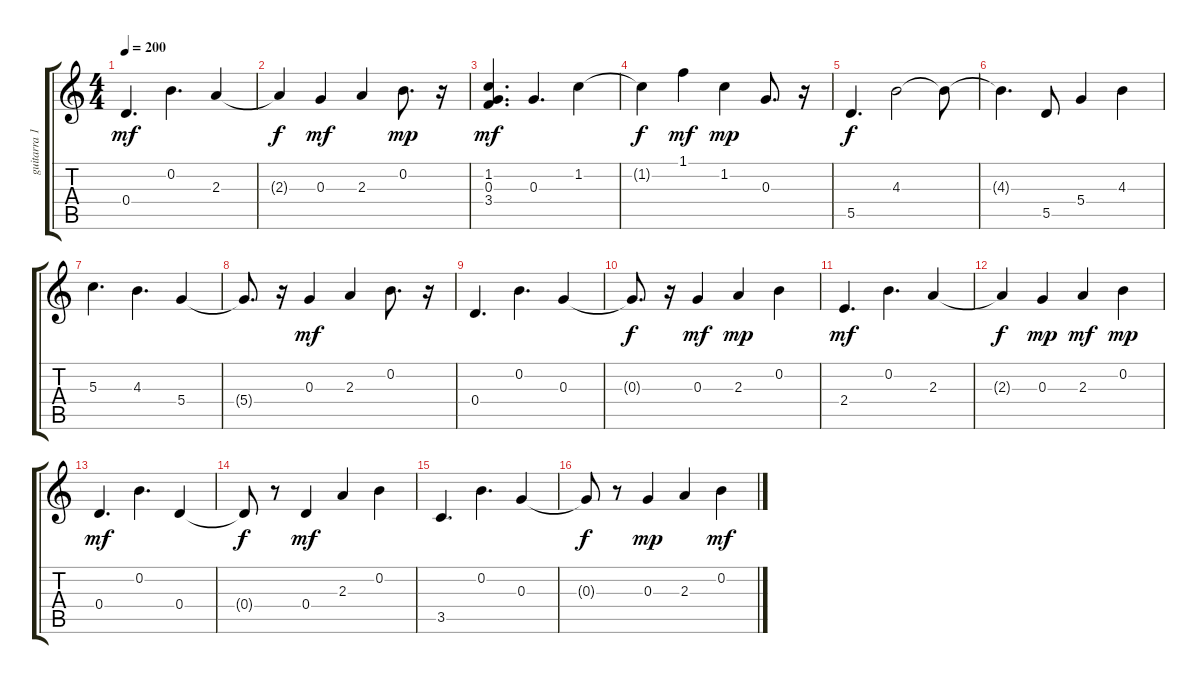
\track ("guitarra 1" "guitarra 1") {instrument electricguitarclean}
\staff {score tabs}
\tuning (E4 B3 G3 D3 A2 E2) {hide}
\ts (4 4)
\tempo 200
\clef g2
\ks c
0.4.4{d dy mf} 0.2.4{d} 2.3.4 |
2.3{t}.4{dy f} 0.3.4{dy mf} 2.3.4 0.2.8{d dy mp} r.16 |
(1.2 0.3 3.4).4{d dy mf} 0.3.4{d} 1.2.4 |
1.2{t}.4{dy f} 1.1.4{dy mf} 1.2.4{dy mp} 0.3.8{d} r.16 |
5.5.4{d dy f} 4.3.2 4.3{t}.8 |
4.3{t}.4{d} 5.5.8 5.4.4 4.3.4 |
5.3.4{d} 4.3.4{d} 5.4.4 |
5.4{t}.8{d} r.16 0.3.4{dy mf} 2.3.4 0.2.8{d} r.16 |
0.4.4{d} 0.2.4{d} 0.3.4 |
0.3{t}.8{d dy f} r.16 0.3.4{dy mf} 2.3.4{dy mp} 0.2.4 |
2.4.4{d dy mf} 0.2.4{d} 2.3.4 |
2.3{t}.4{dy f} 0.3.4{dy mp} 2.3.4{dy mf} 0.2.4{dy mp} |
0.4.4{d dy mf} 0.2.4{d} 0.4.4 |
0.4{t}.8{dy f} r.8 0.4.4{dy mf} 2.3.4 0.2.4 |
3.5.4{d} 0.2.4{d} 0.3.4 |
0.3{t}.8{dy f} r.8 0.3.4{dy mp} 2.3.4 0.2.4{dy mf}
